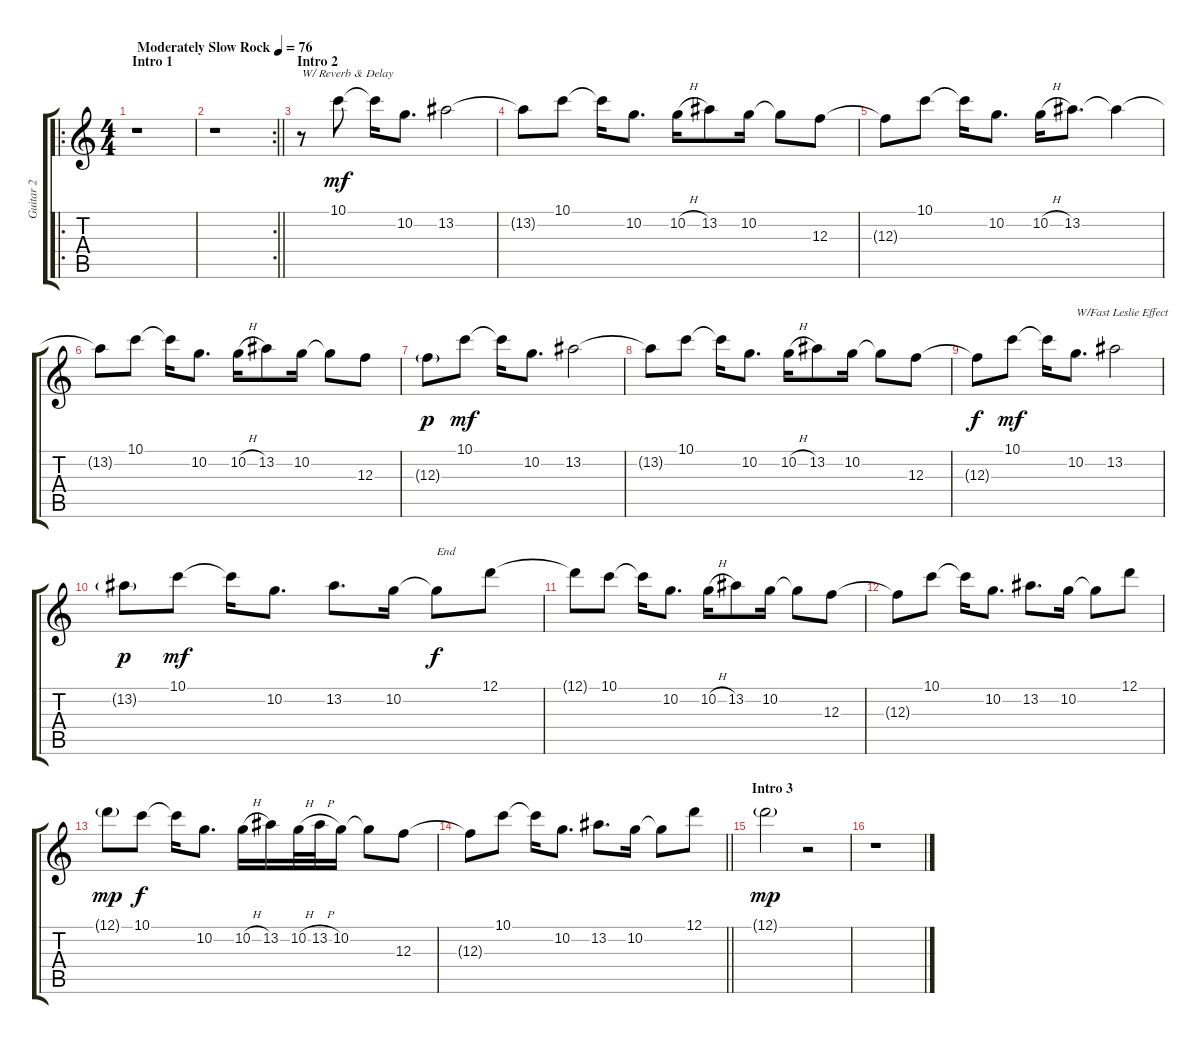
\track ("Guitar 2" "Guitar 2") {instrument overdrivenguitar}
\staff {score tabs}
\tuning (D4 A3 F3 C3 G2 C2) {hide}
\ro
\ts (4 4)
\section ("" "Intro 1")
\tempo (76 "Moderately Slow Rock")
\clef g2
\ks c
r.1{dy mf instrument overdrivenguitar} |
\rc 2
\barLineRight lightlight
r.1 |
\section ("" "Intro 2")
r.8{txt "W/ Reverb & Delay"} 10.1.8 10.1{t}.16 10.2.8{d} 13.2.2 |
13.2{t}.8 10.1.8 10.1{t}.16 10.2.8{d} 10.2{h}.16 13.2.8 10.2.16 10.2{t}.8 12.3.8 |
12.3{t}.8 10.1.8 10.1{t}.16 10.2.8{d} 10.2{h}.16 13.2.8{d} 13.2{t}.4 |
13.2{t}.8 10.1.8 10.1{t}.16 10.2.8{d} 10.2{h}.16 13.2.8 10.2.16 10.2{t}.8 12.3.8 |
12.3{g}.8{dy p} 10.1.8{dy mf} 10.1{t}.16 10.2.8{d} 13.2.2 |
13.2{t}.8 10.1.8 10.1{t}.16 10.2.8{d} 10.2{h}.16 13.2.8 10.2.16 10.2{t}.8 12.3.8 |
12.3{t}.8{dy f} 10.1.8{dy mf} 10.1{t}.16 10.2.8{d txt "W/Fast Leslie Effect"} 13.2.2 |
13.2{g}.8{dy p} 10.1.8{dy mf} 10.1{t}.16 10.2.8{d} 13.2.8{d} 10.2.16 10.2{t}.8{txt "End" dy f} 12.1.8 |
12.1{t}.8 10.1.8 10.1{t}.16 10.2.8{d} 10.2{h}.16 13.2.8 10.2.16 10.2{t}.8 12.3.8 |
12.3{t}.8 10.1.8 10.1{t}.16 10.2.8{d} 13.2.8{d} 10.2.16 10.2{t}.8 12.1.8 |
12.1{g}.8{dy mp} 10.1.8{dy f} 10.1{t}.16 10.2.8{d} 10.2{h}.16 13.2.16 10.2{h}.32 13.2{h}.32 10.2.16 10.2{t}.8 12.3.8 |
\barLineRight lightlight
12.3{t}.8 10.1.8 10.1{t}.16 10.2.8{d} 13.2.8{d} 10.2.16 10.2{t}.8 12.1.8 |
\section ("" "Intro 3")
12.1{g}.2{dy mp volume 0} r.2 |
r.1{volume 16}
